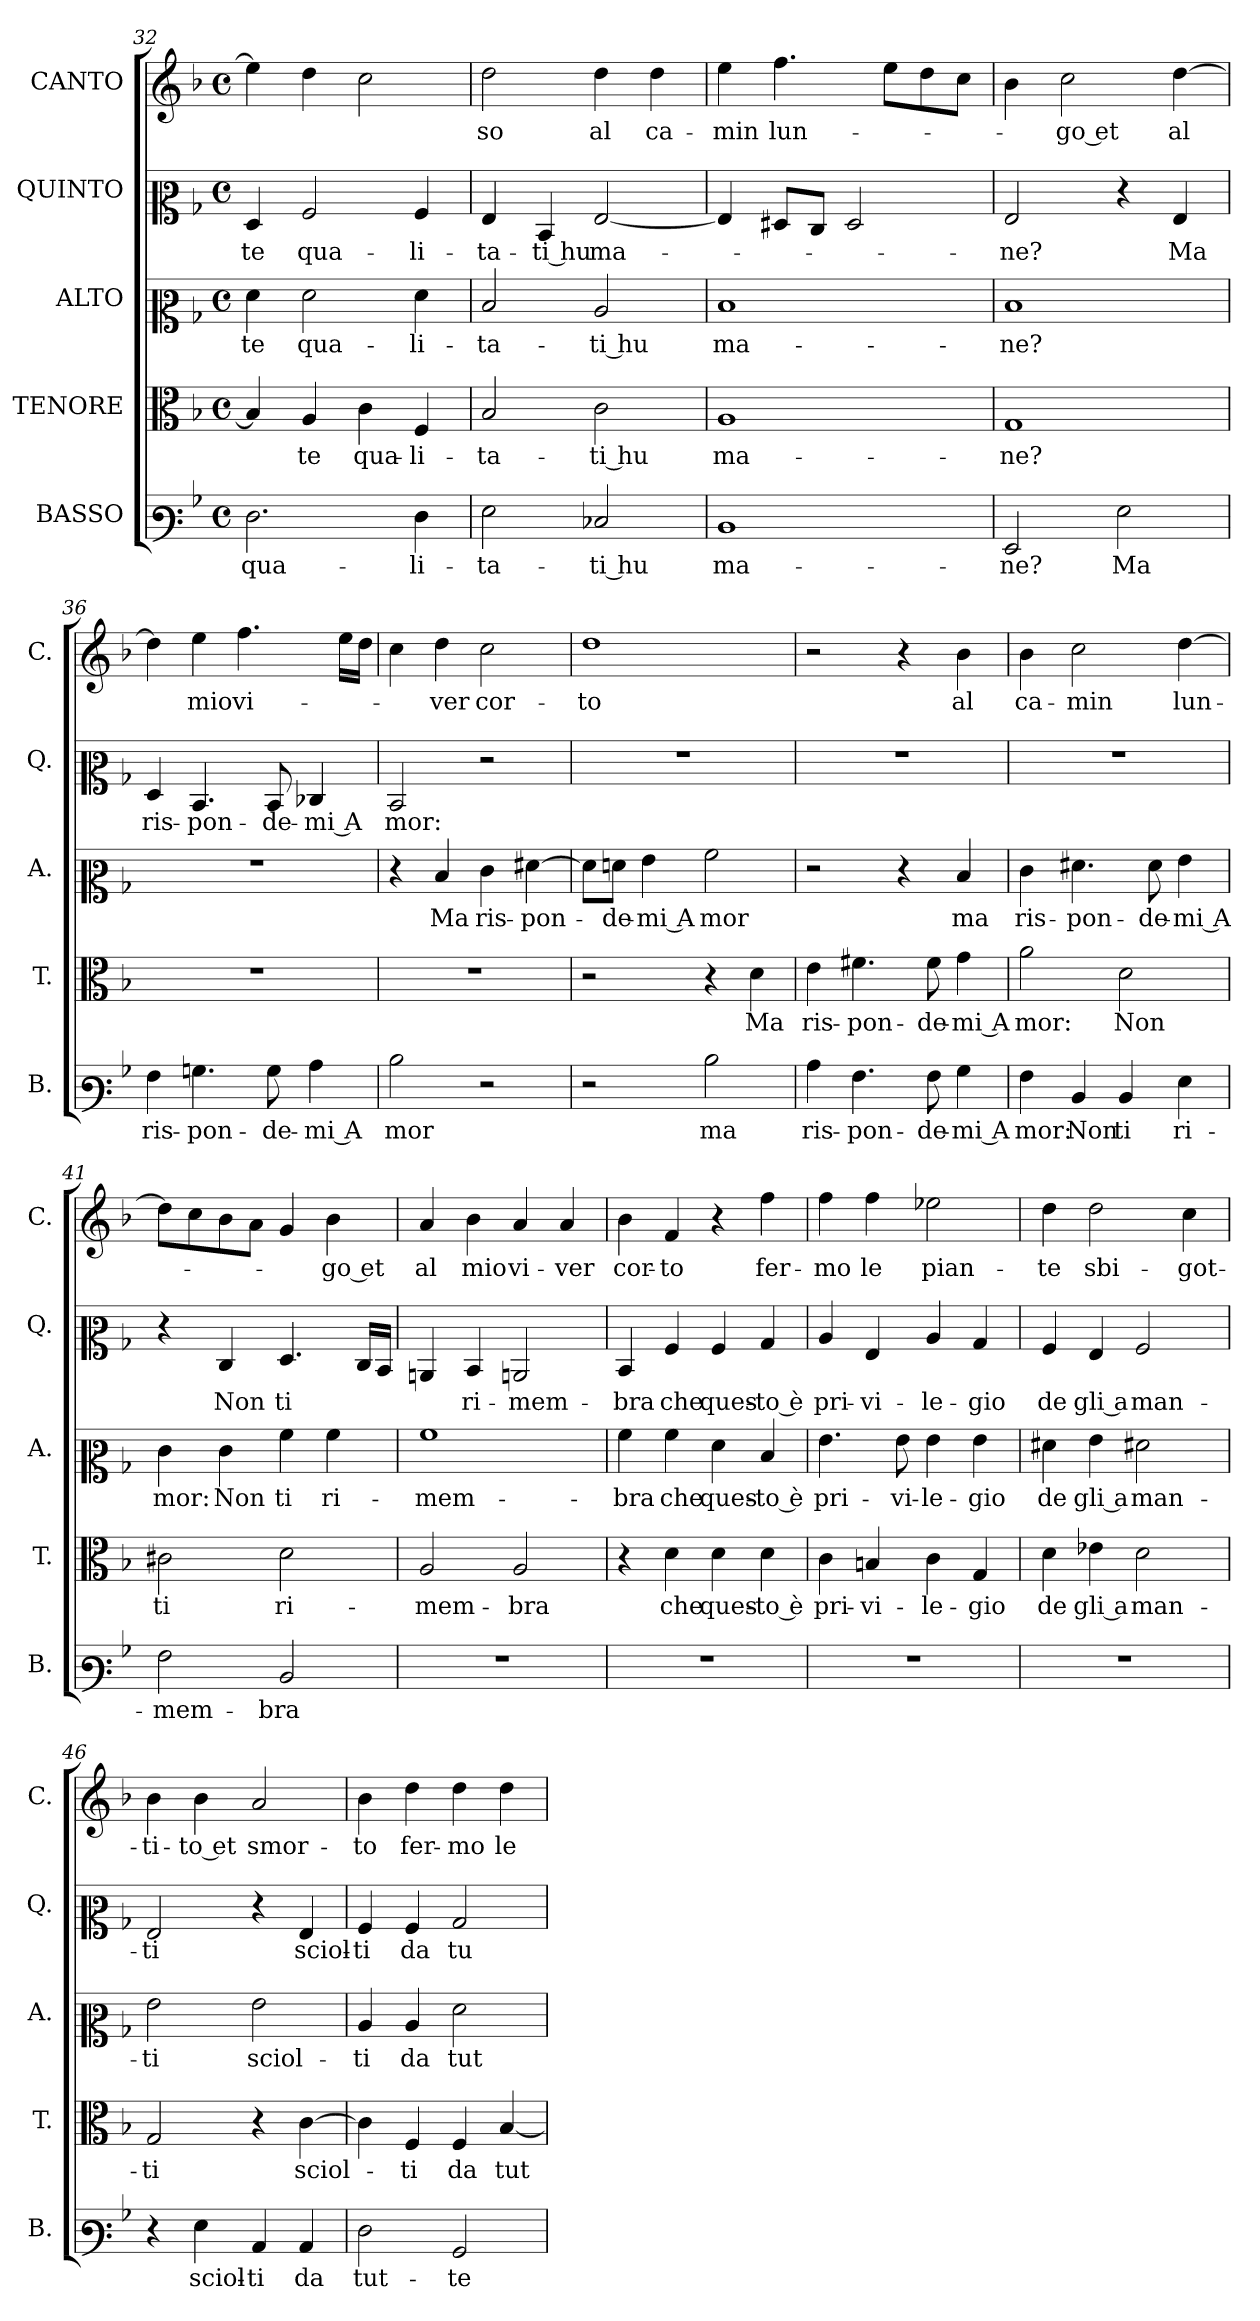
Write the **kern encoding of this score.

**kern	**text	**kern	**text	**kern	**text	**kern	**text	**kern	**text
*part5	*part5	*part4	*part4	*part3	*part3	*part2	*part2	*part1	*part1
*staff5	*staff5	*staff4	*staff4	*staff3	*staff3	*staff2	*staff2	*staff1	*staff1
*I"BASSO	*	*I"TENORE	*	*I"ALTO	*	*I"QUINTO	*	*I"CANTO	*
*I'B.	*	*I'T.	*	*I'A.	*	*I'Q.	*	*I'C.	*
*clefF3	*	*clefC3	*	*clefC2	*	*clefC2	*	*clefG2	*
*k[b-]	*	*k[b-]	*	*k[b-]	*	*k[b-]	*	*k[b-]	*
*F:	*	*F:	*	*F:	*	*F:	*	*F:	*
*M4/4	*	*M4/4	*	*M4/4	*	*M4/4	*	*M4/4	*
*met(c)	*	*met(c)	*	*met(c)	*	*met(c)	*	*met(c)	*
=32	=32	=32	=32	=32	=32	=32	=32	=32	=32
2.F	qua-	4B-]	.	4f	-te	4F	-te	4ee-]	.
.	.	4A	-te	2f	qua-	2A	qua-	4dd	.
.	.	4c	qua-	.	.	.	.	2cc	.
4F	-li-	4F	-li-	4f	-li-	4A	-li-	.	.
=33	=33	=33	=33	=33	=33	=33	=33	=33	=33
2G	-ta-	2B-	-ta-	2d	-ta-	4G	-ta-	2dd	-so
.	.	.	.	.	.	4D	-ti hu	.	.
2E-	-ti hu	2c	-ti hu	2c	-ti hu	[2G	-ma-	4dd	al
.	.	.	.	.	.	.	.	4dd	ca-
=34	=34	=34	=34	=34	=34	=34	=34	=34	=34
1D	-ma-	1A	-ma-	1d	-ma-	4G]	.	4ee	-min
.	.	.	.	.	.	8F#L	.	4.ff	lun-
.	.	.	.	.	.	8EJ	.	.	.
.	.	.	.	.	.	2F#	.	.	.
.	.	.	.	.	.	.	.	8eeL	.
.	.	.	.	.	.	.	.	8dd	.
.	.	.	.	.	.	.	.	8ccJ	.
=35	=35	=35	=35	=35	=35	=35	=35	=35	=35
2GG	-ne?	1G	-ne?	1d	-ne?	2G	-ne?	4b-	.
.	.	.	.	.	.	.	.	2cc	-go et
2G	Ma	.	.	.	.	4r	.	.	.
.	.	.	.	.	.	4G	Ma	[4dd	al
=36	=36	=36	=36	=36	=36	=36	=36	=36	=36
4A	ris-	1r	.	1r	.	4F	ris-	4dd]	.
4.B	-pon-	.	.	.	.	4.D	-pon-	4ee	mio
.	.	.	.	.	.	.	.	4.ff	vi-
8B	-de-	.	.	.	.	8D	-de-	.	.
4c	-mi A	.	.	.	.	4E-	-mi A	.	.
.	.	.	.	.	.	.	.	16eeLL	.
.	.	.	.	.	.	.	.	16ddJJ	.
!!LO:PB:g=z
=37	=37	=37	=37	=37	=37	=37	=37	=37	=37
2d	-mor	1r	.	4r	.	2D	-mor:	4cc	.
.	.	.	.	4d	Ma	.	.	4dd	-ver
2r	.	.	.	4e	ris-	2r	.	2cc	cor-
.	.	.	.	[4f#	-pon-	.	.	.	.
=38	=38	=38	=38	=38	=38	=38	=38	=38	=38
2r	.	2r	.	8f#L]	.	1r	.	1dd	-to
.	.	.	.	8fJ	-de-	.	.	.	.
.	.	.	.	4g	-mi A	.	.	.	.
2d	ma	4r	.	2a	-mor	.	.	.	.
.	.	4d	Ma	.	.	.	.	.	.
=39	=39	=39	=39	=39	=39	=39	=39	=39	=39
4c	ris-	4e	ris-	2r	.	1r	.	2r	.
4.A	-pon-	4.f#	-pon-	.	.	.	.	.	.
.	.	.	.	4r	.	.	.	4r	.
8A	-de-	8f#	-de-	.	.	.	.	.	.
4B-	-mi A	4g	-mi A	4d	ma	.	.	4b-	al
=40	=40	=40	=40	=40	=40	=40	=40	=40	=40
4A	-mor:	2a	-mor:	4e	ris-	1r	.	4b-	ca-
4D	Non	.	.	4.f#	-pon-	.	.	2cc	-min
4D	ti	2d	Non	.	.	.	.	.	.
.	.	.	.	8f#	-de-	.	.	.	.
4G	ri-	.	.	4g	-mi A	.	.	[4dd	lun-
=41	=41	=41	=41	=41	=41	=41	=41	=41	=41
2A	-mem-	2c#	ti	4e	-mor:	4r	.	8ddL]	.
.	.	.	.	.	.	.	.	8cc	.
.	.	.	.	4e	Non	4E	Non	8b-	.
.	.	.	.	.	.	.	.	8aJ	.
2D	-bra	2d	ri-	4a	ti	4.F	ti	4g	.
.	.	.	.	4a	ri-	.	.	4b-	-go et
.	.	.	.	.	.	16ELL	.	.	.
.	.	.	.	.	.	16DJJ	.	.	.
=42	=42	=42	=42	=42	=42	=42	=42	=42	=42
1r	.	2A	-mem-	1a	-mem-	4Cn	.	4a	al
.	.	.	.	.	.	4D	ri-	4b-	mio
.	.	2A	-bra	.	.	2Cn	-mem-	4a	vi-
.	.	.	.	.	.	.	.	4a	-ver
!!LO:LB:g=z
=43	=43	=43	=43	=43	=43	=43	=43	=43	=43
1r	.	4r	.	4a	-bra	4D	-bra	4b-	cor-
.	.	4d	che	4a	che	4A	che	4f	-to
.	.	4d	ques-	4f	ques-	4A	ques-	4r	.
.	.	4d	-to è	4d	-to è	4B-	-to è	4ff	fer-
=44	=44	=44	=44	=44	=44	=44	=44	=44	=44
1r	.	4c	pri-	4.g	pri-	4c	pri-	4ff	-mo
.	.	4B	-vi-	.	.	4G	-vi-	4ff	le
.	.	.	.	8g	-vi-	.	.	.	.
.	.	4c	-le-	4g	-le-	4c	-le-	2ee-	pian-
.	.	4G	-gio	4g	-gio	4B-	-gio	.	.
=45	=45	=45	=45	=45	=45	=45	=45	=45	=45
1r	.	4d	de	4f#	de	4A	de	4dd	-te
.	.	4e-	gli a	4g	gli a	4G	gli a	2dd	sbi-
.	.	2d	-man-	2f#X	-man-	2A	-man-	.	.
.	.	.	.	.	.	.	.	4cc	-got-
=46	=46	=46	=46	=46	=46	=46	=46	=46	=46
4r	.	2G	-ti	2g	-ti	2G	-ti	4b-	-ti-
4G	sciol-	.	.	.	.	.	.	4b-	-to et
4C	-ti	4r	.	2g	sciol-	4r	.	2a	smor-
4C	da	[4c	sciol-	.	.	4G	sciol-	.	.
=47	=47	=47	=47	=47	=47	=47	=47	=47	=47
2F	tut-	4c]	.	4c	-ti	4A	-ti	4b-	-to
.	.	4F	-ti	4c	da	4A	da	4dd	fer-
2BB-	-te	4F	da	2f	tut-	2B-	tu-	4dd	-mo
.	.	[4B-	tut-	.	.	.	.	4dd	le
=	=	=	=	=	=	=	=	=	=
*-	*-	*-	*-	*-	*-	*-	*-	*-	*-
